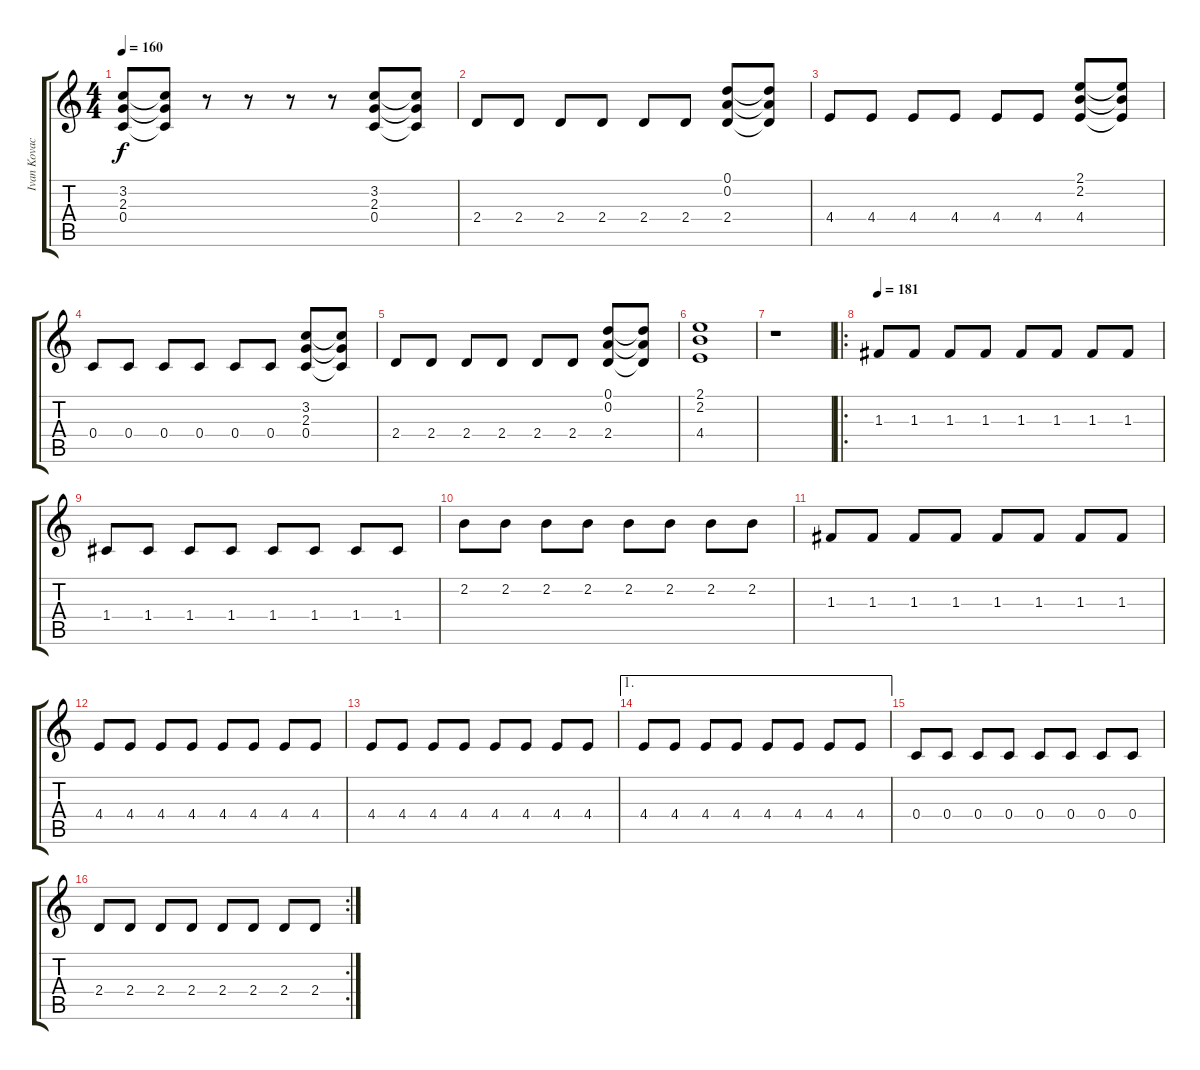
\track ("Ivan Kovachi" "Ivan Kovac") {instrument overdrivenguitar}
\staff {score tabs}
\tuning (D4 A3 F3 C3 G2 D2) {hide}
\ts (4 4)
\tempo 160
\clef g2
\ks c
(3.2 2.3 0.4).8{dy f} (3.2{t} 2.3{t} 0.4{t}).8 r.8 r.8 r.8 r.8 (3.2 2.3 0.4).8 (3.2{t} 2.3{t} 0.4{t}).8 |
2.4.8 2.4.8 2.4.8 2.4.8 2.4.8 2.4.8 (0.1 0.2 2.4).8 (0.1{t} 0.2{t} 2.4{t}).8 |
4.4.8 4.4.8 4.4.8 4.4.8 4.4.8 4.4.8 (2.1 2.2 4.4).8 (2.1{t} 2.2{t} 4.4{t}).8 |
0.4.8 0.4.8 0.4.8 0.4.8 0.4.8 0.4.8 (3.2 2.3 0.4).8 (3.2{t} 2.3{t} 0.4{t}).8 |
2.4.8 2.4.8 2.4.8 2.4.8 2.4.8 2.4.8 (0.1 0.2 2.4).8 (0.1{t} 0.2{t} 2.4{t}).8 |
(2.1 2.2 4.4).1 |
r.1 |
\ro
\tempo 181
1.3.8 1.3.8 1.3.8 1.3.8 1.3.8 1.3.8 1.3.8 1.3.8 |
1.4.8 1.4.8 1.4.8 1.4.8 1.4.8 1.4.8 1.4.8 1.4.8 |
2.2.8 2.2.8 2.2.8 2.2.8 2.2.8 2.2.8 2.2.8 2.2.8 |
1.3.8 1.3.8 1.3.8 1.3.8 1.3.8 1.3.8 1.3.8 1.3.8 |
4.4.8 4.4.8 4.4.8 4.4.8 4.4.8 4.4.8 4.4.8 4.4.8 |
4.4.8 4.4.8 4.4.8 4.4.8 4.4.8 4.4.8 4.4.8 4.4.8 |
\ae 1
4.4.8 4.4.8 4.4.8 4.4.8 4.4.8 4.4.8 4.4.8 4.4.8 |
0.4.8 0.4.8 0.4.8 0.4.8 0.4.8 0.4.8 0.4.8 0.4.8 |
\rc 2
2.4.8 2.4.8 2.4.8 2.4.8 2.4.8 2.4.8 2.4.8 2.4.8
